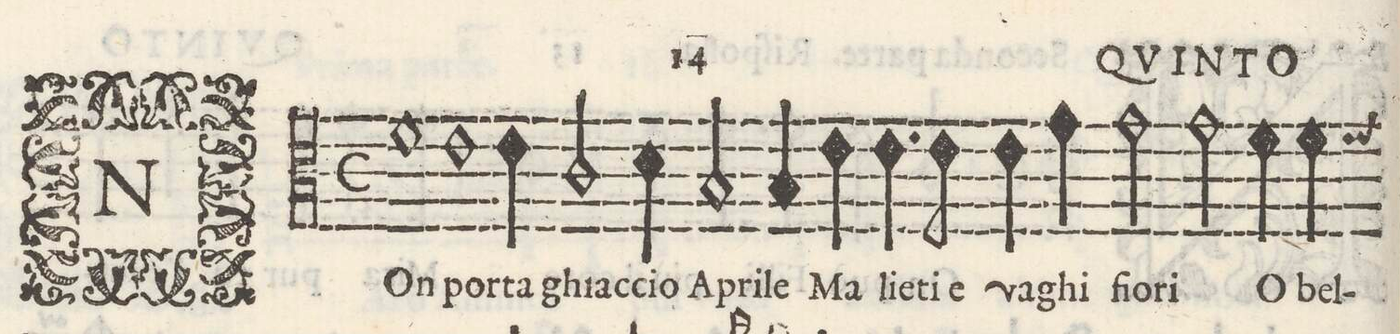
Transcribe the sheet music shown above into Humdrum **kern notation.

**kern	**text
*I"Quinto	*
*clefC3	*
*k[]	*
*met(C)	*
*M2/1	*
1f	Non
1e	por-
=2-	=2-
4e\	-ta
2c/	ghiac-
4d\	-cio A-
2B/	-pri-
4B/	-le
4e\	Ma
=3-	=3-
4.e\	lie-
8e\	-ti e
4e\	va-
4g\	-ghi
2g\	fio-
2g\	-ri
=4-	=4-
4f\	O-
4f\	-bel-
*-	*-
